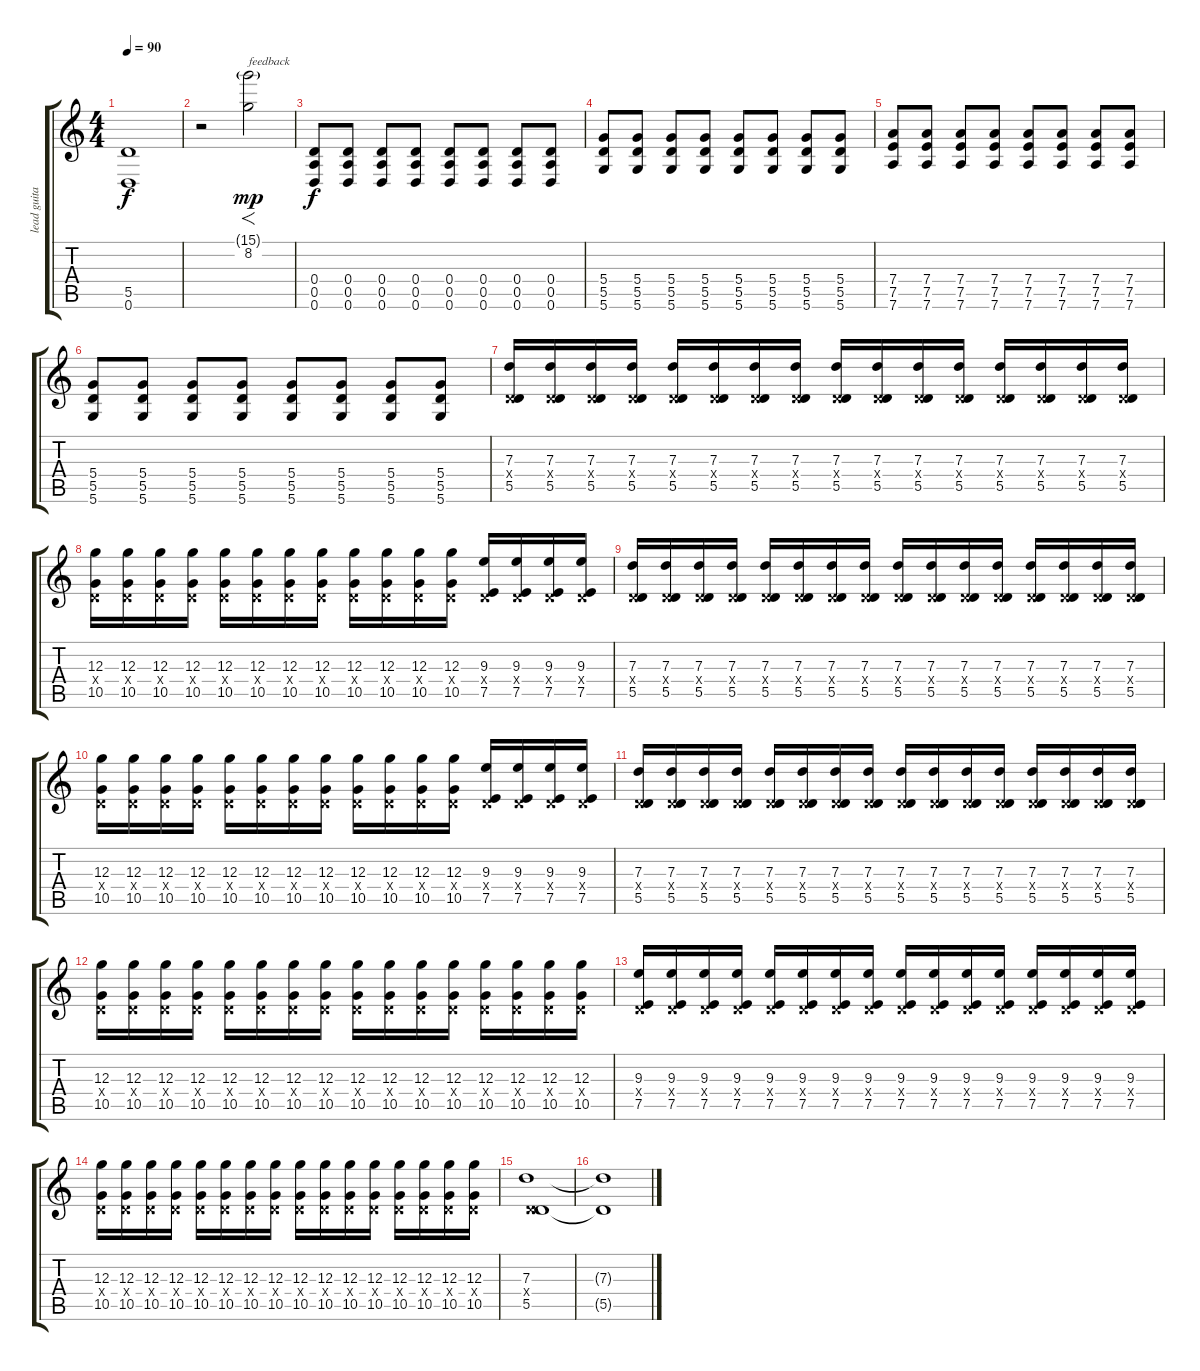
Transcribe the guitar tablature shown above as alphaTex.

\track ("lead guitar - benjamin" "lead guita") {instrument overdrivenguitar}
\staff {score tabs}
\tuning (E4 B3 G3 D3 A2 D2) {hide}
\ts (4 4)
\tempo 90
\clef g2
\ks c
(5.5{t} 0.6{t}).1{dy f} |
r.2 (15.1{g} 8.2).2{f txt "feedback" dy mp} |
(0.4 0.5 0.6).8{dy f} (0.4 0.5 0.6).8 (0.4 0.5 0.6).8 (0.4 0.5 0.6).8 (0.4 0.5 0.6).8 (0.4 0.5 0.6).8 (0.4 0.5 0.6).8 (0.4 0.5 0.6).8 |
(5.4 5.5 5.6).8 (5.4 5.5 5.6).8 (5.4 5.5 5.6).8 (5.4 5.5 5.6).8 (5.4 5.5 5.6).8 (5.4 5.5 5.6).8 (5.4 5.5 5.6).8 (5.4 5.5 5.6).8 |
(7.4 7.5 7.6).8 (7.4 7.5 7.6).8 (7.4 7.5 7.6).8 (7.4 7.5 7.6).8 (7.4 7.5 7.6).8 (7.4 7.5 7.6).8 (7.4 7.5 7.6).8 (7.4 7.5 7.6).8 |
(5.4 5.5 5.6).8 (5.4 5.5 5.6).8 (5.4 5.5 5.6).8 (5.4 5.5 5.6).8 (5.4 5.5 5.6).8 (5.4 5.5 5.6).8 (5.4 5.5 5.6).8 (5.4 5.5 5.6).8 |
(7.3 0.4{x} 5.5).16 (7.3 0.4{x} 5.5).16 (7.3 0.4{x} 5.5).16 (7.3 0.4{x} 5.5).16 (7.3 0.4{x} 5.5).16 (7.3 0.4{x} 5.5).16 (7.3 0.4{x} 5.5).16 (7.3 0.4{x} 5.5).16 (7.3 0.4{x} 5.5).16 (7.3 0.4{x} 5.5).16 (7.3 0.4{x} 5.5).16 (7.3 0.4{x} 5.5).16 (7.3 0.4{x} 5.5).16 (7.3 0.4{x} 5.5).16 (7.3 0.4{x} 5.5).16 (7.3 0.4{x} 5.5).16 |
(12.3 0.4{x} 10.5).16 (12.3 0.4{x} 10.5).16 (12.3 0.4{x} 10.5).16 (12.3 0.4{x} 10.5).16 (12.3 0.4{x} 10.5).16 (12.3 0.4{x} 10.5).16 (12.3 0.4{x} 10.5).16 (12.3 0.4{x} 10.5).16 (12.3 0.4{x} 10.5).16 (12.3 0.4{x} 10.5).16 (12.3 0.4{x} 10.5).16 (12.3 0.4{x} 10.5).16 (9.3 0.4{x} 7.5).16 (9.3 0.4{x} 7.5).16 (9.3 0.4{x} 7.5).16 (9.3 0.4{x} 7.5).16 |
(7.3 0.4{x} 5.5).16 (7.3 0.4{x} 5.5).16 (7.3 0.4{x} 5.5).16 (7.3 0.4{x} 5.5).16 (7.3 0.4{x} 5.5).16 (7.3 0.4{x} 5.5).16 (7.3 0.4{x} 5.5).16 (7.3 0.4{x} 5.5).16 (7.3 0.4{x} 5.5).16 (7.3 0.4{x} 5.5).16 (7.3 0.4{x} 5.5).16 (7.3 0.4{x} 5.5).16 (7.3 0.4{x} 5.5).16 (7.3 0.4{x} 5.5).16 (7.3 0.4{x} 5.5).16 (7.3 0.4{x} 5.5).16 |
(12.3 0.4{x} 10.5).16 (12.3 0.4{x} 10.5).16 (12.3 0.4{x} 10.5).16 (12.3 0.4{x} 10.5).16 (12.3 0.4{x} 10.5).16 (12.3 0.4{x} 10.5).16 (12.3 0.4{x} 10.5).16 (12.3 0.4{x} 10.5).16 (12.3 0.4{x} 10.5).16 (12.3 0.4{x} 10.5).16 (12.3 0.4{x} 10.5).16 (12.3 0.4{x} 10.5).16 (9.3 0.4{x} 7.5).16 (9.3 0.4{x} 7.5).16 (9.3 0.4{x} 7.5).16 (9.3 0.4{x} 7.5).16 |
(7.3 0.4{x} 5.5).16 (7.3 0.4{x} 5.5).16 (7.3 0.4{x} 5.5).16 (7.3 0.4{x} 5.5).16 (7.3 0.4{x} 5.5).16 (7.3 0.4{x} 5.5).16 (7.3 0.4{x} 5.5).16 (7.3 0.4{x} 5.5).16 (7.3 0.4{x} 5.5).16 (7.3 0.4{x} 5.5).16 (7.3 0.4{x} 5.5).16 (7.3 0.4{x} 5.5).16 (7.3 0.4{x} 5.5).16 (7.3 0.4{x} 5.5).16 (7.3 0.4{x} 5.5).16 (7.3 0.4{x} 5.5).16 |
(12.3 0.4{x} 10.5).16 (12.3 0.4{x} 10.5).16 (12.3 0.4{x} 10.5).16 (12.3 0.4{x} 10.5).16 (12.3 0.4{x} 10.5).16 (12.3 0.4{x} 10.5).16 (12.3 0.4{x} 10.5).16 (12.3 0.4{x} 10.5).16 (12.3 0.4{x} 10.5).16 (12.3 0.4{x} 10.5).16 (12.3 0.4{x} 10.5).16 (12.3 0.4{x} 10.5).16 (12.3 0.4{x} 10.5).16 (12.3 0.4{x} 10.5).16 (12.3 0.4{x} 10.5).16 (12.3 0.4{x} 10.5).16 |
(9.3 0.4{x} 7.5).16 (9.3 0.4{x} 7.5).16 (9.3 0.4{x} 7.5).16 (9.3 0.4{x} 7.5).16 (9.3 0.4{x} 7.5).16 (9.3 0.4{x} 7.5).16 (9.3 0.4{x} 7.5).16 (9.3 0.4{x} 7.5).16 (9.3 0.4{x} 7.5).16 (9.3 0.4{x} 7.5).16 (9.3 0.4{x} 7.5).16 (9.3 0.4{x} 7.5).16 (9.3 0.4{x} 7.5).16 (9.3 0.4{x} 7.5).16 (9.3 0.4{x} 7.5).16 (9.3 0.4{x} 7.5).16 |
(12.3 0.4{x} 10.5).16 (12.3 0.4{x} 10.5).16 (12.3 0.4{x} 10.5).16 (12.3 0.4{x} 10.5).16 (12.3 0.4{x} 10.5).16 (12.3 0.4{x} 10.5).16 (12.3 0.4{x} 10.5).16 (12.3 0.4{x} 10.5).16 (12.3 0.4{x} 10.5).16 (12.3 0.4{x} 10.5).16 (12.3 0.4{x} 10.5).16 (12.3 0.4{x} 10.5).16 (12.3 0.4{x} 10.5).16 (12.3 0.4{x} 10.5).16 (12.3 0.4{x} 10.5).16 (12.3 0.4{x} 10.5).16 |
(7.3 0.4{x} 5.5).1{volume 0} |
(7.3{t} 5.5{t}).1
